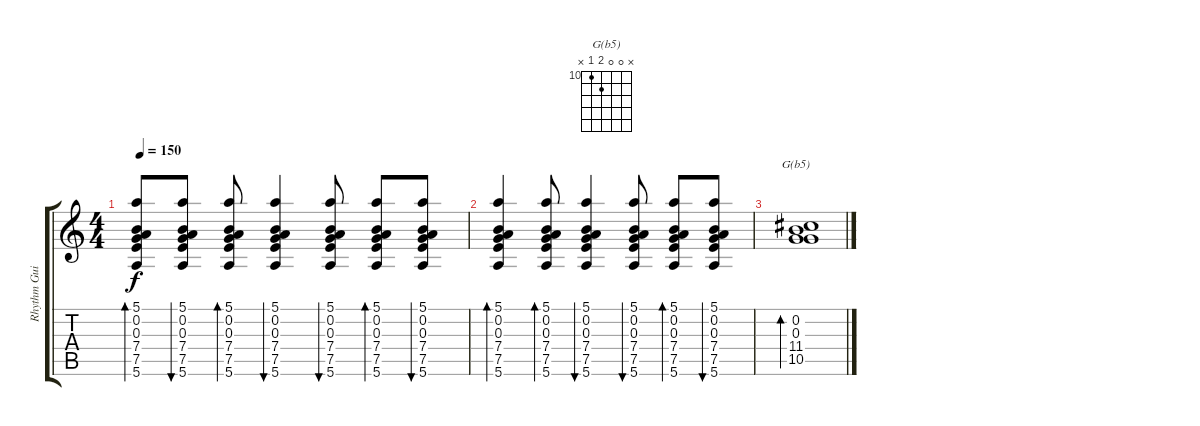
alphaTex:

\track ("Rhythm Guitar" "Rhythm Gui") {instrument acousticguitarsteel}
\staff {score tabs}
\tuning (E4 B3 G3 D3 A2 E2) {hide}
\chord ("G(b5)" x 0 0 11 10 x) {firstfret 10}
\ts (4 4)
\tempo 150
\clef g2
\ks c
(5.1 0.2 0.3 7.4 7.5 5.6).8{bd 30 dy f} (5.1 0.2 0.3 7.4 7.5 5.6).8{bu 30} (5.1 0.2 0.3 7.4 7.5 5.6).8{bd 30} (5.1 0.2 0.3 7.4 7.5 5.6).4{bu 30} (5.1 0.2 0.3 7.4 7.5 5.6).8{bu 30} (5.1 0.2 0.3 7.4 7.5 5.6).8{bd 30} (5.1 0.2 0.3 7.4 7.5 5.6).8{bu 30} |
(5.1 0.2 0.3 7.4 7.5 5.6).4{bd 30} (5.1 0.2 0.3 7.4 7.5 5.6).8{bd 30} (5.1 0.2 0.3 7.4 7.5 5.6).4{bu 30} (5.1 0.2 0.3 7.4 7.5 5.6).8{bu 30} (5.1 0.2 0.3 7.4 7.5 5.6).8{bd 30} (5.1 0.2 0.3 7.4 7.5 5.6).8{bu 30} |
(0.2 0.3 11.4 10.5).1{bd 30 ch "G(b5)"}
